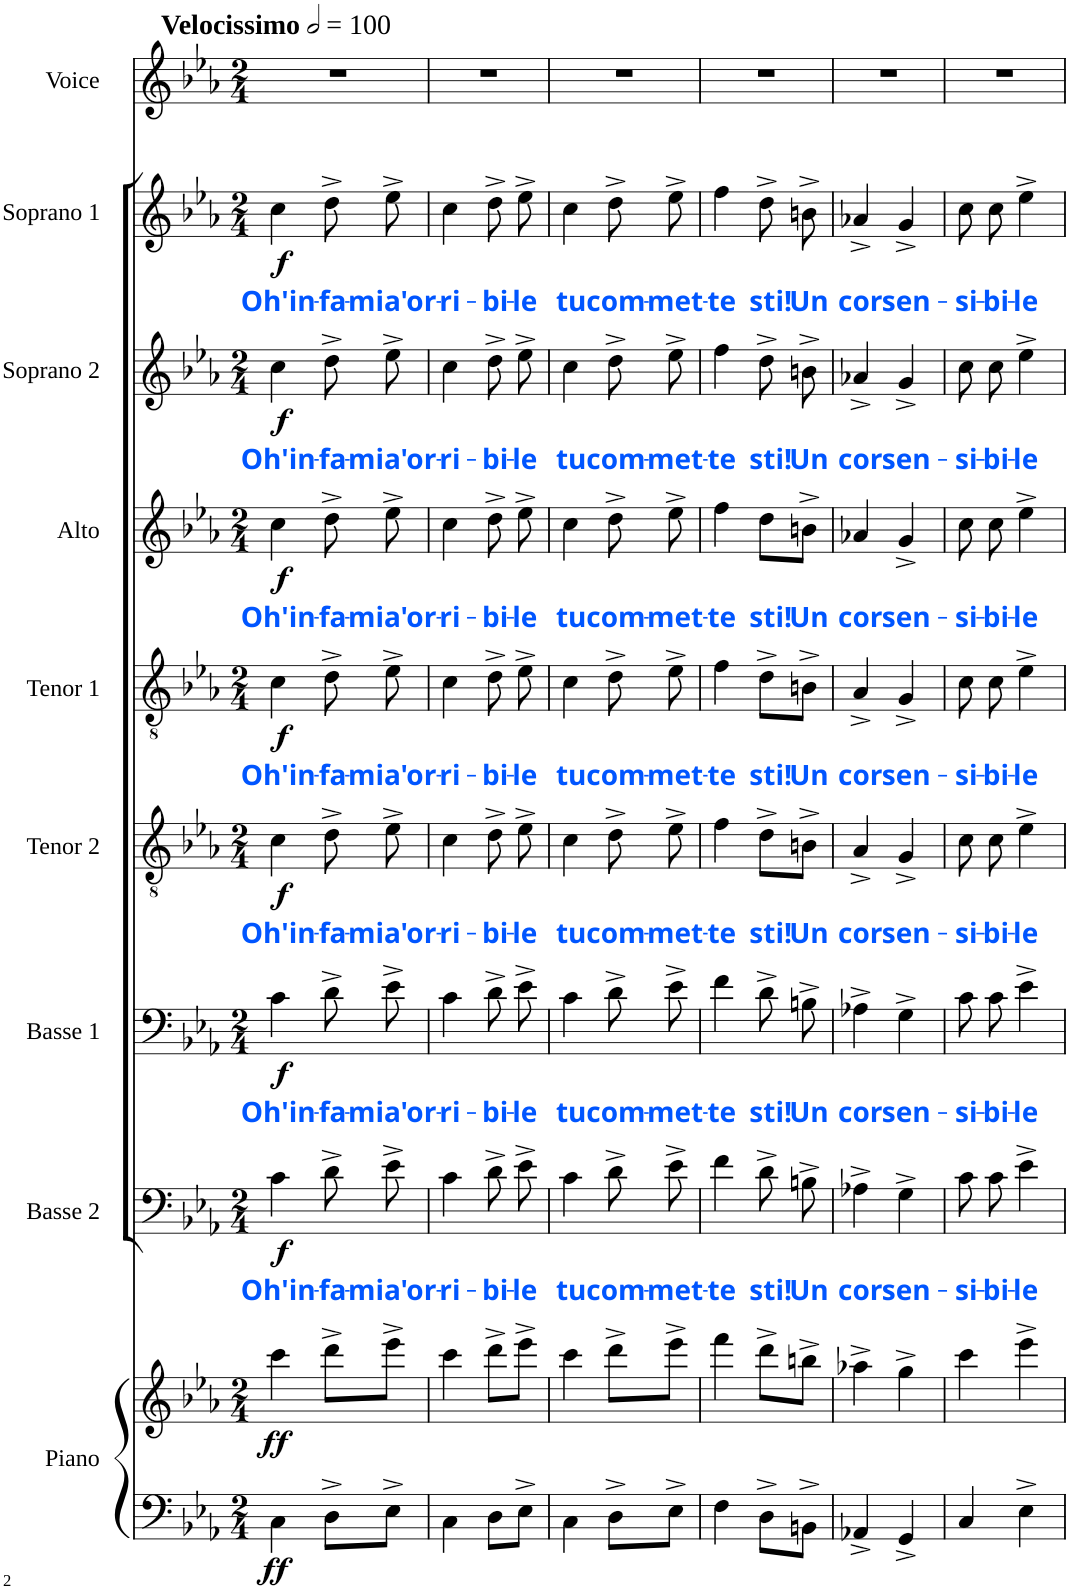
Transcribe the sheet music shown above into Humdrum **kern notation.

**kern	**kern	**dynam	**kern	**text	**dynam	**kern	**text	**dynam	**kern	**text	**dynam	**kern	**text	**dynam	**kern	**text	**dynam	**kern	**text	**dynam	**kern	**text	**dynam	**kern
*part9	*part9	*part9	*part8	*part8	*part8	*part7	*part7	*part7	*part6	*part6	*part6	*part5	*part5	*part5	*part4	*part4	*part4	*part3	*part3	*part3	*part2	*part2	*part2	*part1
*staff10	*staff9	*staff9/10	*staff8	*staff8	*staff8	*staff7	*staff7	*staff7	*staff6	*staff6	*staff6	*staff5	*staff5	*staff5	*staff4	*staff4	*staff4	*staff3	*staff3	*staff3	*staff2	*staff2	*staff2	*staff1
*I"Piano	*	*	*I"Basse 2	*	*	*I"Basse 1	*	*	*I"Tenor 2	*	*	*I"Tenor 1	*	*	*I"Alto	*	*	*I"Soprano 2	*	*	*I"Soprano 1	*	*	*I"Voice
*I'Pno	*	*	*I'B.2	*	*	*I'B.1	*	*	*I'T.2	*	*	*I'T.1	*	*	*I'A	*	*	*I'S.2	*	*	*I'S.1	*	*	*
*clefF4	*clefG2	*	*clefF4	*	*	*clefF4	*	*	*clefGv2	*	*	*clefGv2	*	*	*clefG2	*	*	*clefG2	*	*	*clefG2	*	*	*clefG2
*	*	*	*	*	*	*	*	*	*	*	*	*	*	*	*	*	*	*	*	*	*	*	*	*Trd12c21
*k[b-e-a-]	*k[b-e-a-]	*	*k[b-e-a-]	*	*	*k[b-e-a-]	*	*	*k[b-e-a-]	*	*	*k[b-e-a-]	*	*	*k[b-e-a-]	*	*	*k[b-e-a-]	*	*	*k[b-e-a-]	*	*	*k[b-e-a-]
*E-:	*E-:	*	*E-:	*	*	*E-:	*	*	*E-:	*	*	*E-:	*	*	*E-:	*	*	*E-:	*	*	*E-:	*	*	*E-:
*M2/4	*M2/4	*	*M2/4	*	*	*M2/4	*	*	*M2/4	*	*	*M2/4	*	*	*M2/4	*	*	*M2/4	*	*	*M2/4	*	*	*M2/4
*MM200	*MM200	*	*MM200	*	*	*MM200	*	*	*MM200	*	*	*MM200	*	*	*MM200	*	*	*MM200	*	*	*MM200	*	*	*MM200
=1	=1	=1	=1	=1	=1	=1	=1	=1	=1	=1	=1	=1	=1	=1	=1	=1	=1	=1	=1	=1	=1	=1	=1	=1
!	!	!	!	!	!	!	!	!	!	!	!	!	!	!	!	!	!	!	!	!	!	!	!	!LO:TX:a:B:t=Velocissimo
!	!	!LO:DY:b=2	!	!LO:LY:b:color=#0055FF	!	!	!LO:LY:b:color=#0055FF	!	!	!LO:LY:b:color=#0055FF	!	!	!LO:LY:b:color=#0055FF	!	!	!LO:LY:b:color=#0055FF	!	!	!LO:LY:b:color=#0055FF	!	!	!LO:LY:b:color=#0055FF	!	!
!	!	!LO:DY:n=1:b	!	!	!LO:DY:b	!	!	!LO:DY:b	!	!	!LO:DY:b	!	!	!LO:DY:b	!	!	!LO:DY:b	!	!	!LO:DY:b	!	!	!LO:DY:b	!
4C\	4ccc\	ff ff	4c\	Oh'in-	f	4c\	Oh'in-	f	4c\	Oh'in-	f	4c\	Oh'in-	f	4cc\	Oh'in-	f	4cc\	Oh'in-	f	4cc\	Oh'in-	f	2r
!	!	!	!	!LO:LY:b:color=#0055FF	!	!	!LO:LY:b:color=#0055FF	!	!	!LO:LY:b:color=#0055FF	!	!	!LO:LY:b:color=#0055FF	!	!	!LO:LY:b:color=#0055FF	!	!	!LO:LY:b:color=#0055FF	!	!	!LO:LY:b:color=#0055FF	!	!
8D^\L	8ddd^\L	.	8d^\L	-fa-	.	8d^\L	-fa-	.	8d^\	-fa-	.	8d^\	-fa-	.	8dd^\	-fa-	.	8dd^\L	-fa-	.	8dd^\L	-fa-	.	.
!	!	!	!	!LO:LY:b:color=#0055FF	!	!	!LO:LY:b:color=#0055FF	!	!	!LO:LY:b:color=#0055FF	!	!	!LO:LY:b:color=#0055FF	!	!	!LO:LY:b:color=#0055FF	!	!	!LO:LY:b:color=#0055FF	!	!	!LO:LY:b:color=#0055FF	!	!
8E-^\J	8eee-^\J	.	8e-^\J	-mia'or-	.	8e-^\J	-mia'or-	.	8e-^\	-mia'or-	.	8e-^\	-mia'or-	.	8ee-^\	-mia'or-	.	8ee-^\J	-mia'or-	.	8ee-^\J	-mia'or-	.	.
=2	=2	=2	=2	=2	=2	=2	=2	=2	=2	=2	=2	=2	=2	=2	=2	=2	=2	=2	=2	=2	=2	=2	=2	=2
!	!	!	!	!LO:LY:b:color=#0055FF	!	!	!LO:LY:b:color=#0055FF	!	!	!LO:LY:b:color=#0055FF	!	!	!LO:LY:b:color=#0055FF	!	!	!LO:LY:b:color=#0055FF	!	!	!LO:LY:b:color=#0055FF	!	!	!LO:LY:b:color=#0055FF	!	!
4C\	4ccc\	.	4c\	-ri-	.	4c\	-ri-	.	4c\	-ri-	.	4c\	-ri-	.	4cc\	-ri-	.	4cc\	-ri-	.	4cc\	-ri-	.	2r
!	!	!	!	!LO:LY:b:color=#0055FF	!	!	!LO:LY:b:color=#0055FF	!	!	!LO:LY:b:color=#0055FF	!	!	!LO:LY:b:color=#0055FF	!	!	!LO:LY:b:color=#0055FF	!	!	!LO:LY:b:color=#0055FF	!	!	!LO:LY:b:color=#0055FF	!	!
8D\L	8ddd^\L	.	8d^\L	-bi-	.	8d^\L	-bi-	.	8d^\	-bi-	.	8d^\	-bi-	.	8dd^\	-bi-	.	8dd^\L	-bi-	.	8dd^\L	-bi-	.	.
!	!	!	!	!LO:LY:b:color=#0055FF	!	!	!LO:LY:b:color=#0055FF	!	!	!LO:LY:b:color=#0055FF	!	!	!LO:LY:b:color=#0055FF	!	!	!LO:LY:b:color=#0055FF	!	!	!LO:LY:b:color=#0055FF	!	!	!LO:LY:b:color=#0055FF	!	!
8E-^\J	8eee-^\J	.	8e-^\J	-le	.	8e-^\J	-le	.	8e-^\	-le	.	8e-^\	-le	.	8ee-^\	-le	.	8ee-^\J	-le	.	8ee-^\J	-le	.	.
=3	=3	=3	=3	=3	=3	=3	=3	=3	=3	=3	=3	=3	=3	=3	=3	=3	=3	=3	=3	=3	=3	=3	=3	=3
!	!	!	!	!LO:LY:b:color=#0055FF	!	!	!LO:LY:b:color=#0055FF	!	!	!LO:LY:b:color=#0055FF	!	!	!LO:LY:b:color=#0055FF	!	!	!LO:LY:b:color=#0055FF	!	!	!LO:LY:b:color=#0055FF	!	!	!LO:LY:b:color=#0055FF	!	!
4C\	4ccc\	.	4c\	tu	.	4c\	tu	.	4c\	tu	.	4c\	tu	.	4cc\	tu	.	4cc\	tu	.	4cc\	tu	.	2r
!	!	!	!	!LO:LY:b:color=#0055FF	!	!	!LO:LY:b:color=#0055FF	!	!	!LO:LY:b:color=#0055FF	!	!	!LO:LY:b:color=#0055FF	!	!	!LO:LY:b:color=#0055FF	!	!	!LO:LY:b:color=#0055FF	!	!	!LO:LY:b:color=#0055FF	!	!
8D^\L	8ddd^\L	.	8d^\L	com-	.	8d^\L	com-	.	8d^\	com-	.	8d^\	com-	.	8dd^\	com-	.	8dd^\L	com-	.	8dd^\L	com-	.	.
!	!	!	!	!LO:LY:b:color=#0055FF	!	!	!LO:LY:b:color=#0055FF	!	!	!LO:LY:b:color=#0055FF	!	!	!LO:LY:b:color=#0055FF	!	!	!LO:LY:b:color=#0055FF	!	!	!LO:LY:b:color=#0055FF	!	!	!LO:LY:b:color=#0055FF	!	!
8E-^\J	8eee-^\J	.	8e-^\J	-met-	.	8e-^\J	-met-	.	8e-^\	-met-	.	8e-^\	-met-	.	8ee-^\	-met-	.	8ee-^\J	-met-	.	8ee-^\J	-met-	.	.
=4	=4	=4	=4	=4	=4	=4	=4	=4	=4	=4	=4	=4	=4	=4	=4	=4	=4	=4	=4	=4	=4	=4	=4	=4
!	!	!	!	!LO:LY:b:color=#0055FF	!	!	!LO:LY:b:color=#0055FF	!	!	!LO:LY:b:color=#0055FF	!	!	!LO:LY:b:color=#0055FF	!	!	!LO:LY:b:color=#0055FF	!	!	!LO:LY:b:color=#0055FF	!	!	!LO:LY:b:color=#0055FF	!	!
4F\	4fff\	.	4f\	-te	.	4f\	-te	.	4f\	-te	.	4f\	-te	.	4ff\	-te	.	4ff\	-te	.	4ff\	-te	.	2r
!	!	!	!	!LO:LY:b:color=#0055FF	!	!	!LO:LY:b:color=#0055FF	!	!	!LO:LY:b:color=#0055FF	!	!	!LO:LY:b:color=#0055FF	!	!	!LO:LY:b:color=#0055FF	!	!	!LO:LY:b:color=#0055FF	!	!	!LO:LY:b:color=#0055FF	!	!
8D^\L	8ddd^\L	.	8d^\L	sti!	.	8d^\L	sti!	.	8d^\L	sti!	.	8d^\L	sti!	.	8dd\L	sti!	.	8dd^\L	sti!	.	8dd^\L	sti!	.	.
!	!	!	!	!LO:LY:b:color=#0055FF	!	!	!LO:LY:b:color=#0055FF	!	!	!LO:LY:b:color=#0055FF	!	!	!LO:LY:b:color=#0055FF	!	!	!LO:LY:b:color=#0055FF	!	!	!LO:LY:b:color=#0055FF	!	!	!LO:LY:b:color=#0055FF	!	!
8BBn^\J	8bbn^\J	.	8Bn^\J	Un	.	8Bn^\J	Un	.	8Bn^\J	Un	.	8Bn^\J	Un	.	8bn^\J	Un	.	8bn^\J	Un	.	8bn^\J	Un	.	.
=5	=5	=5	=5	=5	=5	=5	=5	=5	=5	=5	=5	=5	=5	=5	=5	=5	=5	=5	=5	=5	=5	=5	=5	=5
!	!	!	!	!LO:LY:b:color=#0055FF	!	!	!LO:LY:b:color=#0055FF	!	!	!LO:LY:b:color=#0055FF	!	!	!LO:LY:b:color=#0055FF	!	!	!LO:LY:b:color=#0055FF	!	!	!LO:LY:b:color=#0055FF	!	!	!LO:LY:b:color=#0055FF	!	!
4AA-X^/	4aa-X^\	.	4A-X^\	cor	.	4A-X^\	cor	.	4A-^/	cor	.	4A-^/	cor	.	4a-X/	cor	.	4a-X^/	cor	.	4a-X^/	cor	.	2r
!	!	!	!	!LO:LY:b:color=#0055FF	!	!	!LO:LY:b:color=#0055FF	!	!	!LO:LY:b:color=#0055FF	!	!	!LO:LY:b:color=#0055FF	!	!	!LO:LY:b:color=#0055FF	!	!	!LO:LY:b:color=#0055FF	!	!	!LO:LY:b:color=#0055FF	!	!
4GG^/	4gg^\	.	4G^\	sen-	.	4G^\	sen-	.	4G^/	sen-	.	4G^/	sen-	.	4g^/	sen-	.	4g^/	sen-	.	4g^/	sen-	.	.
=6	=6	=6	=6	=6	=6	=6	=6	=6	=6	=6	=6	=6	=6	=6	=6	=6	=6	=6	=6	=6	=6	=6	=6	=6
!	!	!	!	!LO:LY:b:color=#0055FF	!	!	!LO:LY:b:color=#0055FF	!	!	!LO:LY:b:color=#0055FF	!	!	!LO:LY:b:color=#0055FF	!	!	!LO:LY:b:color=#0055FF	!	!	!LO:LY:b:color=#0055FF	!	!	!LO:LY:b:color=#0055FF	!	!
4C/	4ccc\	.	8c\L	-si-	.	8c\L	-si-	.	8c\	-si-	.	8c\	-si-	.	8cc\	-si-	.	8cc\L	-si-	.	8cc\L	-si-	.	2r
!	!	!	!	!LO:LY:b:color=#0055FF	!	!	!LO:LY:b:color=#0055FF	!	!	!LO:LY:b:color=#0055FF	!	!	!LO:LY:b:color=#0055FF	!	!	!LO:LY:b:color=#0055FF	!	!	!LO:LY:b:color=#0055FF	!	!	!LO:LY:b:color=#0055FF	!	!
.	.	.	8c\J	-bi-	.	8c\J	-bi-	.	8c\	-bi-	.	8c\	-bi-	.	8cc\	-bi-	.	8cc\J	-bi-	.	8cc\J	-bi-	.	.
!	!	!	!	!LO:LY:b:color=#0055FF	!	!	!LO:LY:b:color=#0055FF	!	!	!LO:LY:b:color=#0055FF	!	!	!LO:LY:b:color=#0055FF	!	!	!LO:LY:b:color=#0055FF	!	!	!LO:LY:b:color=#0055FF	!	!	!LO:LY:b:color=#0055FF	!	!
4E-^\	4eee-^\	.	4e-^\	-le	.	4e-^\	-le	.	4e-^\	-le	.	4e-^\	-le	.	4ee-^\	-le	.	4ee-^\	-le	.	4ee-^\	-le	.	.
=	=	=	=	=	=	=	=	=	=	=	=	=	=	=	=	=	=	=	=	=	=	=	=	=
*-	*-	*-	*-	*-	*-	*-	*-	*-	*-	*-	*-	*-	*-	*-	*-	*-	*-	*-	*-	*-	*-	*-	*-	*-
